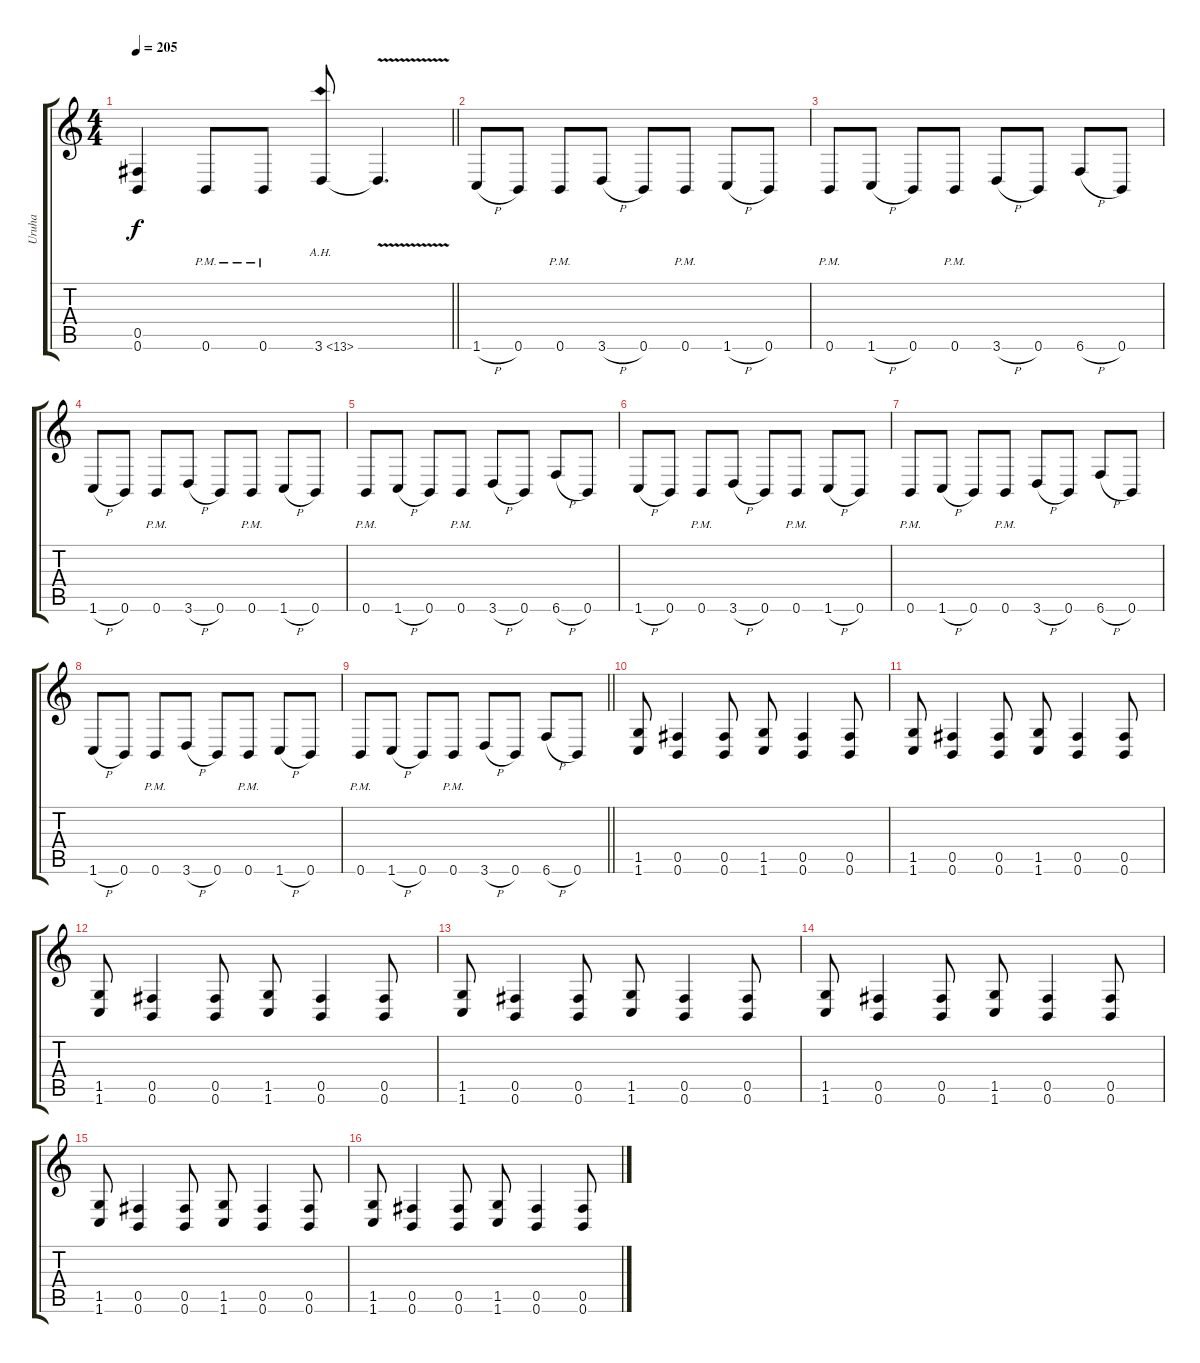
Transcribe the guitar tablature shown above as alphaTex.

\track ("Uruha" "Uruha") {instrument distortionguitar}
\staff {score tabs}
\tuning (Db4 Ab3 E3 B2 Gb2 B1) {hide}
\ts (4 4)
\tempo 205
\clef g2
\barLineRight lightlight
\ks c
(0.5 0.6).4{dy f} 0.6{pm}.8 0.6{pm}.8 3.6{ah 10}.8 3.6{v t}.4{d} |
1.6{h}.8 0.6.8 0.6{pm}.8 3.6{h}.8 0.6.8 0.6{pm}.8 1.6{h}.8 0.6.8 |
0.6{pm}.8 1.6{h}.8 0.6.8 0.6{pm}.8 3.6{h}.8 0.6.8 6.6{h}.8 0.6.8 |
1.6{h}.8 0.6.8 0.6{pm}.8 3.6{h}.8 0.6.8 0.6{pm}.8 1.6{h}.8 0.6.8 |
0.6{pm}.8 1.6{h}.8 0.6.8 0.6{pm}.8 3.6{h}.8 0.6.8 6.6{h}.8 0.6.8 |
1.6{h}.8 0.6.8 0.6{pm}.8 3.6{h}.8 0.6.8 0.6{pm}.8 1.6{h}.8 0.6.8 |
0.6{pm}.8 1.6{h}.8 0.6.8 0.6{pm}.8 3.6{h}.8 0.6.8 6.6{h}.8 0.6.8 |
1.6{h}.8 0.6.8 0.6{pm}.8 3.6{h}.8 0.6.8 0.6{pm}.8 1.6{h}.8 0.6.8 |
\barLineRight lightlight
0.6{pm}.8 1.6{h}.8 0.6.8 0.6{pm}.8 3.6{h}.8 0.6.8 6.6{h}.8 0.6.8 |
(1.5 1.6).8 (0.5 0.6).4 (0.5 0.6).8 (1.5 1.6).8 (0.5 0.6).4 (0.5 0.6).8 |
(1.5 1.6).8 (0.5 0.6).4 (0.5 0.6).8 (1.5 1.6).8 (0.5 0.6).4 (0.5 0.6).8 |
(1.5 1.6).8 (0.5 0.6).4 (0.5 0.6).8 (1.5 1.6).8 (0.5 0.6).4 (0.5 0.6).8 |
(1.5 1.6).8 (0.5 0.6).4 (0.5 0.6).8 (1.5 1.6).8 (0.5 0.6).4 (0.5 0.6).8 |
(1.5 1.6).8 (0.5 0.6).4 (0.5 0.6).8 (1.5 1.6).8 (0.5 0.6).4 (0.5 0.6).8 |
(1.5 1.6).8 (0.5 0.6).4 (0.5 0.6).8 (1.5 1.6).8 (0.5 0.6).4 (0.5 0.6).8 |
(1.5 1.6).8 (0.5 0.6).4 (0.5 0.6).8 (1.5 1.6).8 (0.5 0.6).4 (0.5 0.6).8
